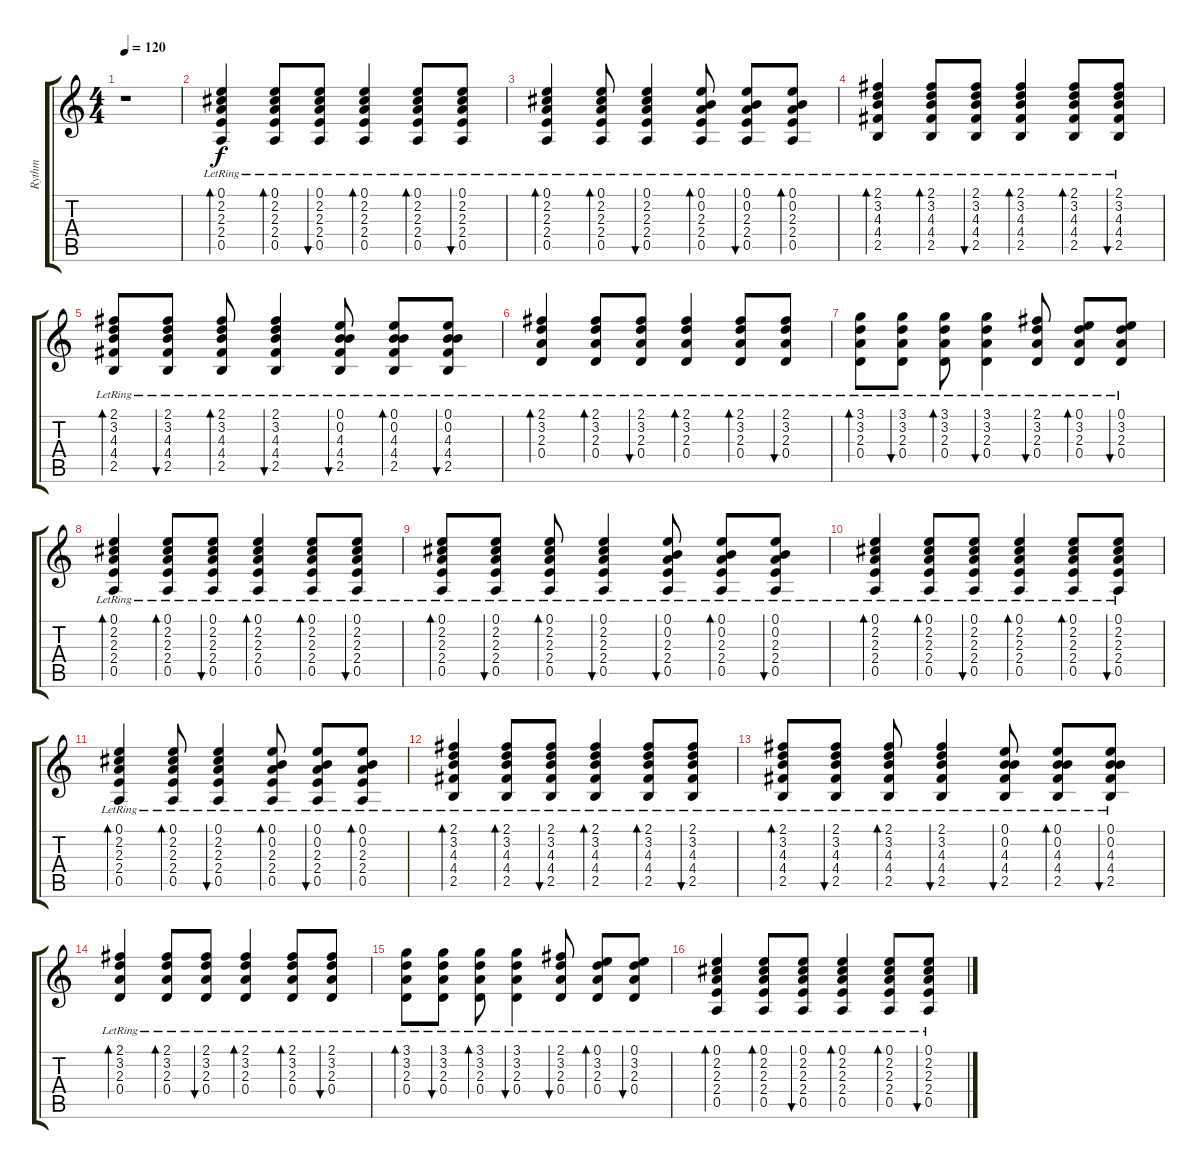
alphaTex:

\track ("Rythm" "Rythm") {instrument acousticguitarsteel}
\staff {score tabs}
\tuning (E4 B3 G3 D3 A2 E2) {hide}
\ts (4 4)
\tempo 120
\clef g2
\ks c
r.1{dy f instrument acousticguitarsteel} |
(0.1{lr} 2.2{lr} 2.3{lr} 2.4{lr} 0.5{lr}).4{bd 120} (0.1{lr} 2.2{lr} 2.3{lr} 2.4{lr} 0.5{lr}).8{bd 60} (0.1{lr} 2.2{lr} 2.3{lr} 2.4{lr} 0.5{lr}).8{bu 60} (0.1{lr} 2.2{lr} 2.3{lr} 2.4{lr} 0.5{lr}).4{bd 60} (0.1{lr} 2.2{lr} 2.3{lr} 2.4{lr} 0.5{lr}).8{bd 60} (0.1{lr} 2.2{lr} 2.3{lr} 2.4{lr} 0.5{lr}).8{bu 60} |
(0.1{lr} 2.2{lr} 2.3{lr} 2.4{lr} 0.5{lr}).4{bd 60} (0.1{lr} 2.2{lr} 2.3{lr} 2.4{lr} 0.5{lr}).8{bd 60} (0.1{lr} 2.2{lr} 2.3{lr} 2.4{lr} 0.5{lr}).4{bu 60} (0.1{lr} 0.2{lr} 2.3{lr} 2.4{lr} 0.5{lr}).8{bd 60} (0.1{lr} 0.2{lr} 2.3{lr} 2.4{lr} 0.5{lr}).8{bu 60} (0.1{lr} 0.2{lr} 2.3{lr} 2.4{lr} 0.5{lr}).8{bd 60} |
(2.1{lr} 3.2{lr} 4.3{lr} 4.4{lr} 2.5{lr}).4{bd 120} (2.1{lr} 3.2{lr} 4.3{lr} 4.4{lr} 2.5{lr}).8{bd 60} (2.1{lr} 3.2{lr} 4.3{lr} 4.4{lr} 2.5{lr}).8{bu 60} (2.1{lr} 3.2{lr} 4.3{lr} 4.4{lr} 2.5{lr}).4{bd 60} (2.1{lr} 3.2{lr} 4.3{lr} 4.4{lr} 2.5{lr}).8{bd 60} (2.1{lr} 3.2{lr} 4.3{lr} 4.4{lr} 2.5{lr}).8{bu 60} |
(2.1{lr} 3.2{lr} 4.3{lr} 4.4{lr} 2.5{lr}).8{bd 60} (2.1{lr} 3.2{lr} 4.3{lr} 4.4{lr} 2.5{lr}).8{bu 60} (2.1{lr} 3.2{lr} 4.3{lr} 4.4{lr} 2.5{lr}).8{bd 60} (2.1{lr} 3.2{lr} 4.3{lr} 4.4{lr} 2.5{lr}).4{bu 60} (0.1{lr} 0.2{lr} 4.3{lr} 4.4{lr} 2.5{lr}).8{bu 60} (0.1{lr} 0.2{lr} 4.3{lr} 4.4{lr} 2.5{lr}).8{bd 60} (0.1{lr} 0.2{lr} 4.3{lr} 4.4{lr} 2.5{lr}).8{bu 60} |
(2.1{lr} 3.2{lr} 2.3{lr} 0.4{lr}).4{bd 120} (2.1{lr} 3.2{lr} 2.3{lr} 0.4{lr}).8{bd 60} (2.1{lr} 3.2{lr} 2.3{lr} 0.4{lr}).8{bu 60} (2.1{lr} 3.2{lr} 2.3{lr} 0.4{lr}).4{bd 60} (2.1{lr} 3.2{lr} 2.3{lr} 0.4{lr}).8{bd 60} (2.1{lr} 3.2{lr} 2.3{lr} 0.4{lr}).8{bu 60} |
(3.1{lr} 3.2{lr} 2.3{lr} 0.4{lr}).8{bd 60} (3.1{lr} 3.2{lr} 2.3{lr} 0.4{lr}).8{bu 60} (3.1{lr} 3.2{lr} 2.3{lr} 0.4{lr}).8{bd 60} (3.1{lr} 3.2{lr} 2.3{lr} 0.4{lr}).4{bu 60} (2.1{lr} 3.2{lr} 2.3{lr} 0.4{lr}).8{bu 60} (0.1{lr} 3.2{lr} 2.3{lr} 0.4{lr}).8{bd 60} (0.1{lr} 3.2{lr} 2.3{lr} 0.4{lr}).8{bu 60} |
(0.1{lr} 2.2{lr} 2.3{lr} 2.4{lr} 0.5{lr}).4{bd 120} (0.1{lr} 2.2{lr} 2.3{lr} 2.4{lr} 0.5{lr}).8{bd 60} (0.1{lr} 2.2{lr} 2.3{lr} 2.4{lr} 0.5{lr}).8{bu 60} (0.1{lr} 2.2{lr} 2.3{lr} 2.4{lr} 0.5{lr}).4{bd 60} (0.1{lr} 2.2{lr} 2.3{lr} 2.4{lr} 0.5{lr}).8{bd 60} (0.1{lr} 2.2{lr} 2.3{lr} 2.4{lr} 0.5{lr}).8{bu 60} |
(0.1{lr} 2.2{lr} 2.3{lr} 2.4{lr} 0.5{lr}).8{bd 60} (0.1{lr} 2.2{lr} 2.3{lr} 2.4{lr} 0.5{lr}).8{bu 60} (0.1{lr} 2.2{lr} 2.3{lr} 2.4{lr} 0.5{lr}).8{bd 60} (0.1{lr} 2.2{lr} 2.3{lr} 2.4{lr} 0.5{lr}).4{bu 60} (0.1{lr} 0.2{lr} 2.3{lr} 2.4{lr} 0.5{lr}).8{bu 60} (0.1{lr} 0.2{lr} 2.3{lr} 2.4{lr} 0.5{lr}).8{bd 60} (0.1{lr} 0.2{lr} 2.3{lr} 2.4{lr} 0.5{lr}).8{bu 60} |
(0.1{lr} 2.2{lr} 2.3{lr} 2.4{lr} 0.5{lr}).4{bd 120} (0.1{lr} 2.2{lr} 2.3{lr} 2.4{lr} 0.5{lr}).8{bd 60} (0.1{lr} 2.2{lr} 2.3{lr} 2.4{lr} 0.5{lr}).8{bu 60} (0.1{lr} 2.2{lr} 2.3{lr} 2.4{lr} 0.5{lr}).4{bd 60} (0.1{lr} 2.2{lr} 2.3{lr} 2.4{lr} 0.5{lr}).8{bd 60} (0.1{lr} 2.2{lr} 2.3{lr} 2.4{lr} 0.5{lr}).8{bu 60} |
(0.1{lr} 2.2{lr} 2.3{lr} 2.4{lr} 0.5{lr}).4{bd 60} (0.1{lr} 2.2{lr} 2.3{lr} 2.4{lr} 0.5{lr}).8{bd 60} (0.1{lr} 2.2{lr} 2.3{lr} 2.4{lr} 0.5{lr}).4{bu 60} (0.1{lr} 0.2{lr} 2.3{lr} 2.4{lr} 0.5{lr}).8{bd 60} (0.1{lr} 0.2{lr} 2.3{lr} 2.4{lr} 0.5{lr}).8{bu 60} (0.1{lr} 0.2{lr} 2.3{lr} 2.4{lr} 0.5{lr}).8{bd 60} |
(2.1{lr} 3.2{lr} 4.3{lr} 4.4{lr} 2.5{lr}).4{bd 120} (2.1{lr} 3.2{lr} 4.3{lr} 4.4{lr} 2.5{lr}).8{bd 60} (2.1{lr} 3.2{lr} 4.3{lr} 4.4{lr} 2.5{lr}).8{bu 60} (2.1{lr} 3.2{lr} 4.3{lr} 4.4{lr} 2.5{lr}).4{bd 60} (2.1{lr} 3.2{lr} 4.3{lr} 4.4{lr} 2.5{lr}).8{bd 60} (2.1{lr} 3.2{lr} 4.3{lr} 4.4{lr} 2.5{lr}).8{bu 60} |
(2.1{lr} 3.2{lr} 4.3{lr} 4.4{lr} 2.5{lr}).8{bd 60} (2.1{lr} 3.2{lr} 4.3{lr} 4.4{lr} 2.5{lr}).8{bu 60} (2.1{lr} 3.2{lr} 4.3{lr} 4.4{lr} 2.5{lr}).8{bd 60} (2.1{lr} 3.2{lr} 4.3{lr} 4.4{lr} 2.5{lr}).4{bu 60} (0.1{lr} 0.2{lr} 4.3{lr} 4.4{lr} 2.5{lr}).8{bu 60} (0.1{lr} 0.2{lr} 4.3{lr} 4.4{lr} 2.5{lr}).8{bd 60} (0.1{lr} 0.2{lr} 4.3{lr} 4.4{lr} 2.5{lr}).8{bu 60} |
(2.1{lr} 3.2{lr} 2.3{lr} 0.4{lr}).4{bd 120} (2.1{lr} 3.2{lr} 2.3{lr} 0.4{lr}).8{bd 60} (2.1{lr} 3.2{lr} 2.3{lr} 0.4{lr}).8{bu 60} (2.1{lr} 3.2{lr} 2.3{lr} 0.4{lr}).4{bd 60} (2.1{lr} 3.2{lr} 2.3{lr} 0.4{lr}).8{bd 60} (2.1{lr} 3.2{lr} 2.3{lr} 0.4{lr}).8{bu 60} |
(3.1{lr} 3.2{lr} 2.3{lr} 0.4{lr}).8{bd 60} (3.1{lr} 3.2{lr} 2.3{lr} 0.4{lr}).8{bu 60} (3.1{lr} 3.2{lr} 2.3{lr} 0.4{lr}).8{bd 60} (3.1{lr} 3.2{lr} 2.3{lr} 0.4{lr}).4{bu 60} (2.1{lr} 3.2{lr} 2.3{lr} 0.4{lr}).8{bu 60} (0.1{lr} 3.2{lr} 2.3{lr} 0.4{lr}).8{bd 60} (0.1{lr} 3.2{lr} 2.3{lr} 0.4{lr}).8{bu 60} |
(0.1{lr} 2.2{lr} 2.3{lr} 2.4{lr} 0.5{lr}).4{bd 120} (0.1{lr} 2.2{lr} 2.3{lr} 2.4{lr} 0.5{lr}).8{bd 60} (0.1{lr} 2.2{lr} 2.3{lr} 2.4{lr} 0.5{lr}).8{bu 60} (0.1{lr} 2.2{lr} 2.3{lr} 2.4{lr} 0.5{lr}).4{bd 60} (0.1{lr} 2.2{lr} 2.3{lr} 2.4{lr} 0.5{lr}).8{bd 60} (0.1{lr} 2.2{lr} 2.3{lr} 2.4{lr} 0.5{lr}).8{bu 60}
